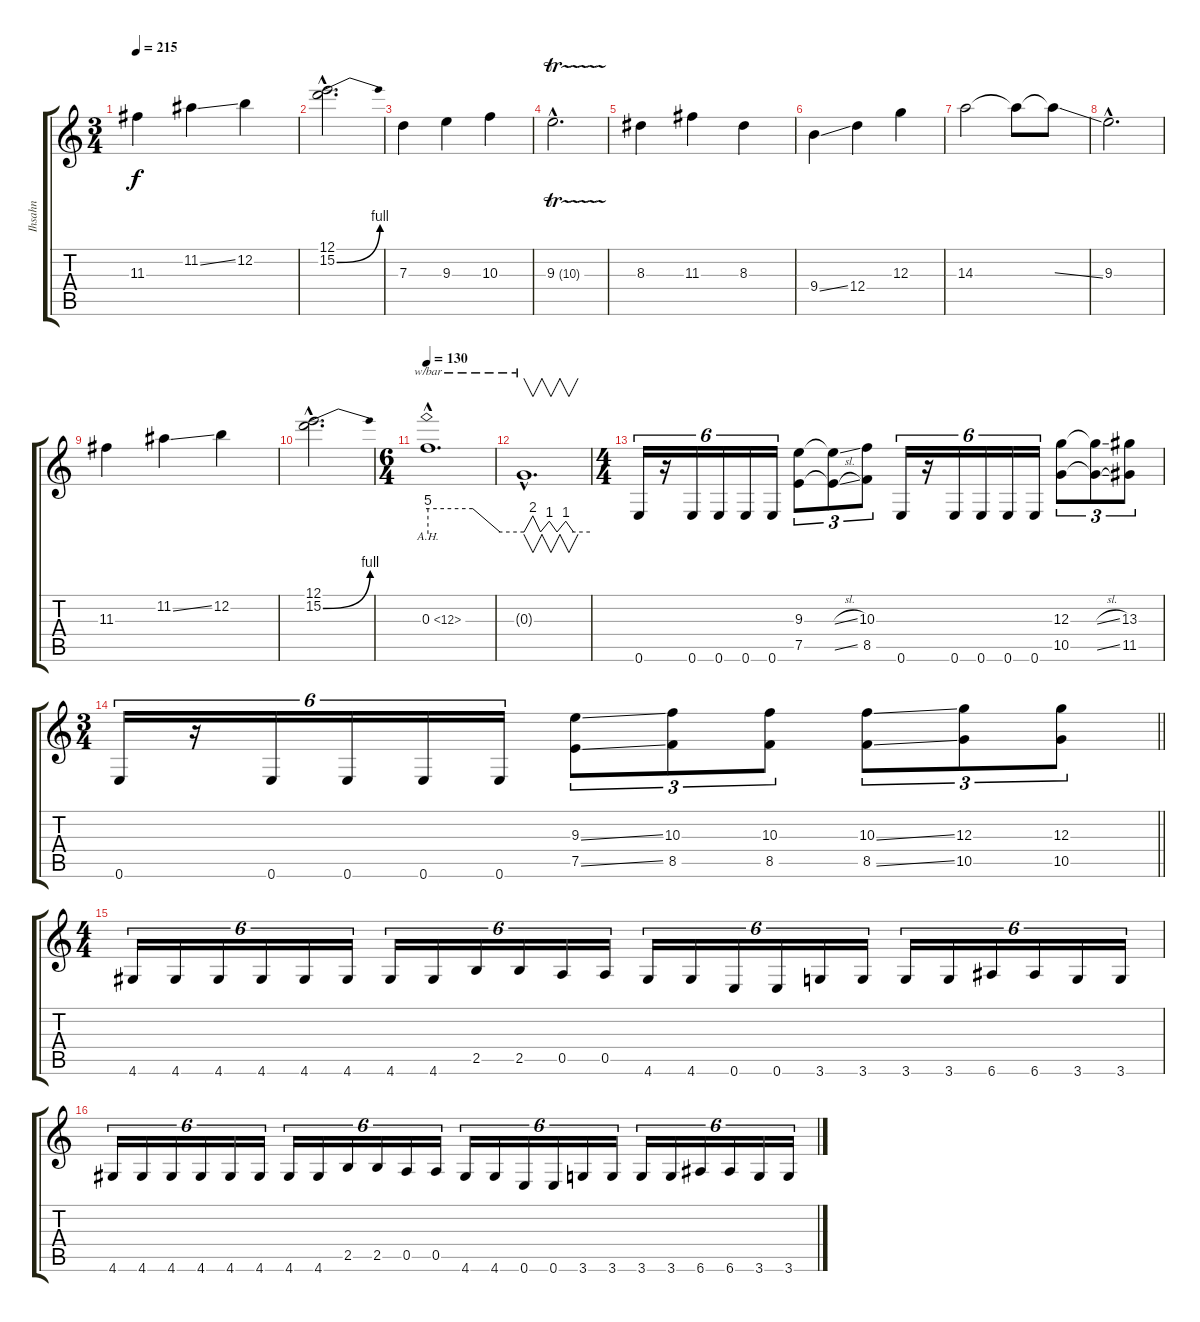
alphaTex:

\track ("Ihsahn" "Ihsahn") {instrument distortionguitar}
\staff {score tabs}
\tuning (E4 B3 G3 D3 A2 E2) {hide}
\ts (3 4)
\tempo 215
\clef g2
\ks c
11.3.4{dy f} 11.2{ss}.4 12.2.4 |
(12.1{hac} 15.2{be (bend 0 0 60 4) hac}).2{d} |
7.3.4 9.3.4 10.3.4 |
9.3{tr (10 16) hac}.2{d} |
8.3.4 11.3.4 8.3.4 |
9.4{ss}.4 12.4.4 12.3.4 |
14.3.2 14.3{t}.8 14.3{ss t}.8 |
9.3{hac}.2{d} |
11.3.4 11.2{ss}.4 12.2.4 |
(12.1{hac} 15.2{be (bend 0 0 60 4) hac}).2{d} |
\ts (6 4)
\tempo 130
0.3{ah 12 hac}.1{d tbe (custom default 0 20 28 20 45 0 60 0)} |
0.3{hac t}.1{v d tbe (custom default 0 0 8 8 15 0 23 4 30 0 38 4 45 0 60 0)} |
\ts (4 4)
0.6.16{tu (6 4)} r.16{tu (6 4)} 0.6.16{tu (6 4)} 0.6.16{tu (6 4)} 0.6.16{tu (6 4)} 0.6.16{tu (6 4)} (9.3 7.5).8{tu (3 2)} (9.3{sl t} 7.5{sl t}).8{tu (3 2)} (10.3 8.5).8{tu (3 2)} 0.6.16{tu (6 4)} r.16{tu (6 4)} 0.6.16{tu (6 4)} 0.6.16{tu (6 4)} 0.6.16{tu (6 4)} 0.6.16{tu (6 4)} (12.3 10.5).8{tu (3 2)} (12.3{sl t} 10.5{sl t}).8{tu (3 2)} (13.3 11.5).8{tu (3 2)} |
\ts (3 4)
\barLineRight lightlight
0.6.16{tu (6 4)} r.16{tu (6 4)} 0.6.16{tu (6 4)} 0.6.16{tu (6 4)} 0.6.16{tu (6 4)} 0.6.16{tu (6 4)} (9.3{ss} 7.5{ss}).8{tu (3 2)} (10.3 8.5).8{tu (3 2)} (10.3 8.5).8{tu (3 2)} (10.3{ss} 8.5{ss}).8{tu (3 2)} (12.3 10.5).8{tu (3 2)} (12.3 10.5).8{tu (3 2)} |
\ts (4 4)
4.6.16{tu (6 4)} 4.6.16{tu (6 4)} 4.6.16{tu (6 4)} 4.6.16{tu (6 4)} 4.6.16{tu (6 4)} 4.6.16{tu (6 4)} 4.6.16{tu (6 4)} 4.6.16{tu (6 4)} 2.5.16{tu (6 4)} 2.5.16{tu (6 4)} 0.5.16{tu (6 4)} 0.5.16{tu (6 4)} 4.6.16{tu (6 4)} 4.6.16{tu (6 4)} 0.6.16{tu (6 4)} 0.6.16{tu (6 4)} 3.6.16{tu (6 4)} 3.6.16{tu (6 4)} 3.6.16{tu (6 4)} 3.6.16{tu (6 4)} 6.6.16{tu (6 4)} 6.6.16{tu (6 4)} 3.6.16{tu (6 4)} 3.6.16{tu (6 4)} |
4.6.16{tu (6 4)} 4.6.16{tu (6 4)} 4.6.16{tu (6 4)} 4.6.16{tu (6 4)} 4.6.16{tu (6 4)} 4.6.16{tu (6 4)} 4.6.16{tu (6 4)} 4.6.16{tu (6 4)} 2.5.16{tu (6 4)} 2.5.16{tu (6 4)} 0.5.16{tu (6 4)} 0.5.16{tu (6 4)} 4.6.16{tu (6 4)} 4.6.16{tu (6 4)} 0.6.16{tu (6 4)} 0.6.16{tu (6 4)} 3.6.16{tu (6 4)} 3.6.16{tu (6 4)} 3.6.16{tu (6 4)} 3.6.16{tu (6 4)} 6.6.16{tu (6 4)} 6.6.16{tu (6 4)} 3.6.16{tu (6 4)} 3.6.16{tu (6 4)}
